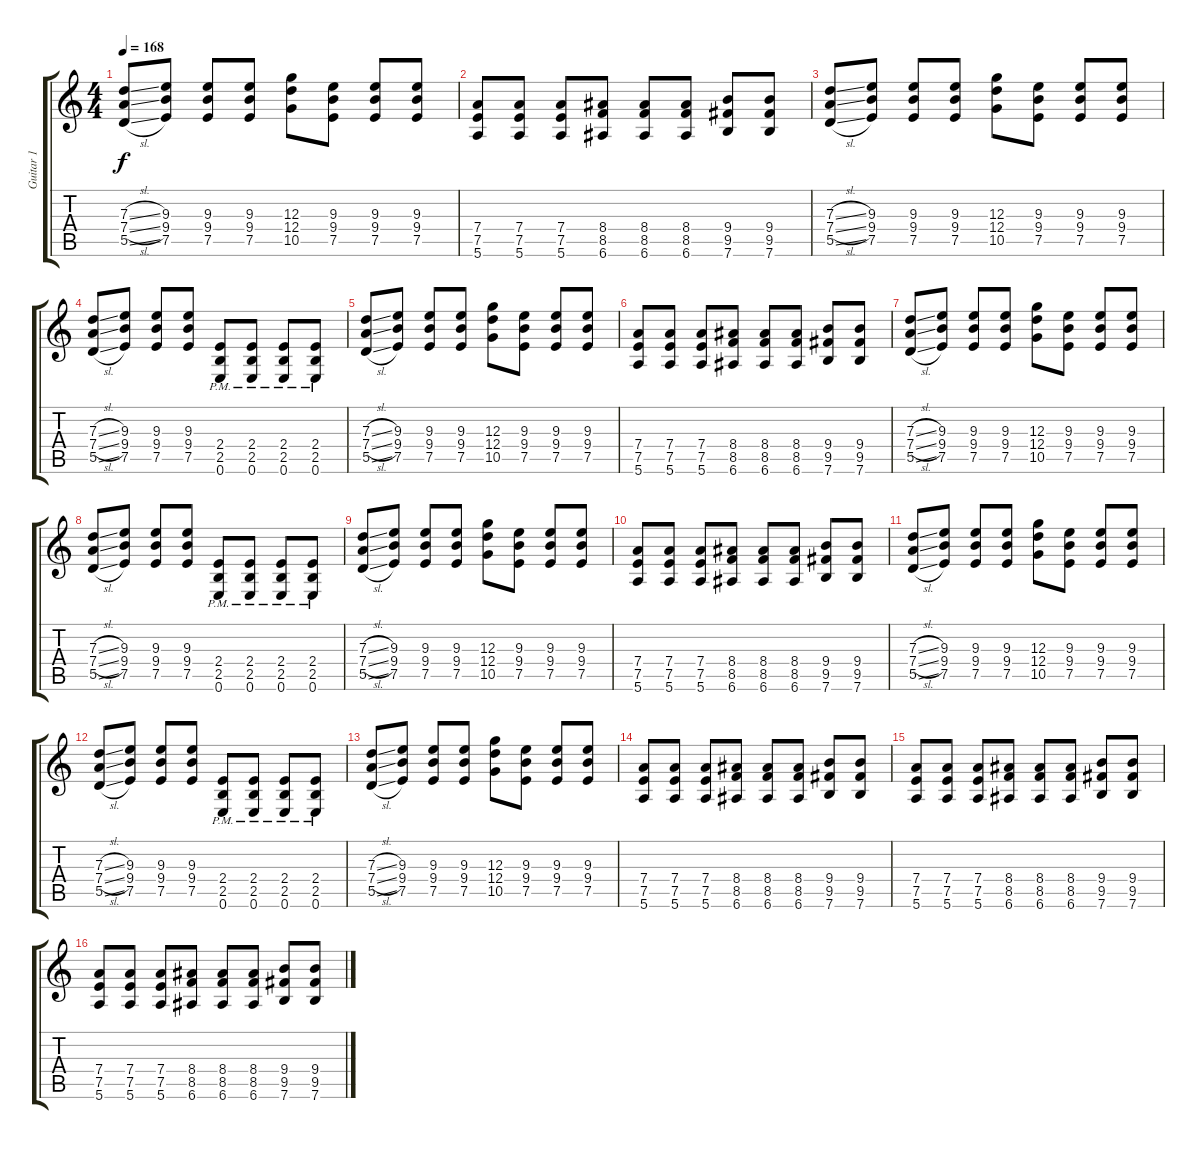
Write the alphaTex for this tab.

\track ("Guitar 1" "Guitar 1") {instrument distortionguitar}
\staff {score tabs}
\tuning (E4 B3 G3 D3 A2 E2) {hide}
\ts (4 4)
\tempo 168
\clef g2
\ks c
(7.3{sl} 7.4{sl} 5.5{sl}).8{dy f} (9.3 9.4 7.5).8 (9.3 9.4 7.5).8 (9.3 9.4 7.5).8 (12.3 12.4 10.5).8 (9.3 9.4 7.5).8 (9.3 9.4 7.5).8 (9.3 9.4 7.5).8 |
(7.4 7.5 5.6).8 (7.4 7.5 5.6).8 (7.4 7.5 5.6).8 (8.4 8.5 6.6).8 (8.4 8.5 6.6).8 (8.4 8.5 6.6).8 (9.4 9.5 7.6).8 (9.4 9.5 7.6).8 |
(7.3{sl} 7.4{sl} 5.5{sl}).8 (9.3 9.4 7.5).8 (9.3 9.4 7.5).8 (9.3 9.4 7.5).8 (12.3 12.4 10.5).8 (9.3 9.4 7.5).8 (9.3 9.4 7.5).8 (9.3 9.4 7.5).8 |
(7.3{sl} 7.4{sl} 5.5{sl}).8 (9.3 9.4 7.5).8 (9.3 9.4 7.5).8 (9.3 9.4 7.5).8 (2.4{pm} 2.5{pm} 0.6{pm}).8 (2.4{pm} 2.5{pm} 0.6{pm}).8 (2.4{pm} 2.5{pm} 0.6{pm}).8 (2.4{pm} 2.5{pm} 0.6{pm}).8 |
(7.3{sl} 7.4{sl} 5.5{sl}).8 (9.3 9.4 7.5).8 (9.3 9.4 7.5).8 (9.3 9.4 7.5).8 (12.3 12.4 10.5).8 (9.3 9.4 7.5).8 (9.3 9.4 7.5).8 (9.3 9.4 7.5).8 |
(7.4 7.5 5.6).8 (7.4 7.5 5.6).8 (7.4 7.5 5.6).8 (8.4 8.5 6.6).8 (8.4 8.5 6.6).8 (8.4 8.5 6.6).8 (9.4 9.5 7.6).8 (9.4 9.5 7.6).8 |
(7.3{sl} 7.4{sl} 5.5{sl}).8 (9.3 9.4 7.5).8 (9.3 9.4 7.5).8 (9.3 9.4 7.5).8 (12.3 12.4 10.5).8 (9.3 9.4 7.5).8 (9.3 9.4 7.5).8 (9.3 9.4 7.5).8 |
(7.3{sl} 7.4{sl} 5.5{sl}).8 (9.3 9.4 7.5).8 (9.3 9.4 7.5).8 (9.3 9.4 7.5).8 (2.4{pm} 2.5{pm} 0.6{pm}).8 (2.4{pm} 2.5{pm} 0.6{pm}).8 (2.4{pm} 2.5{pm} 0.6{pm}).8 (2.4{pm} 2.5{pm} 0.6{pm}).8 |
(7.3{sl} 7.4{sl} 5.5{sl}).8 (9.3 9.4 7.5).8 (9.3 9.4 7.5).8 (9.3 9.4 7.5).8 (12.3 12.4 10.5).8 (9.3 9.4 7.5).8 (9.3 9.4 7.5).8 (9.3 9.4 7.5).8 |
(7.4 7.5 5.6).8 (7.4 7.5 5.6).8 (7.4 7.5 5.6).8 (8.4 8.5 6.6).8 (8.4 8.5 6.6).8 (8.4 8.5 6.6).8 (9.4 9.5 7.6).8 (9.4 9.5 7.6).8 |
(7.3{sl} 7.4{sl} 5.5{sl}).8 (9.3 9.4 7.5).8 (9.3 9.4 7.5).8 (9.3 9.4 7.5).8 (12.3 12.4 10.5).8 (9.3 9.4 7.5).8 (9.3 9.4 7.5).8 (9.3 9.4 7.5).8 |
(7.3{sl} 7.4{sl} 5.5{sl}).8 (9.3 9.4 7.5).8 (9.3 9.4 7.5).8 (9.3 9.4 7.5).8 (2.4{pm} 2.5{pm} 0.6{pm}).8 (2.4{pm} 2.5{pm} 0.6{pm}).8 (2.4{pm} 2.5{pm} 0.6{pm}).8 (2.4{pm} 2.5{pm} 0.6{pm}).8 |
(7.3{sl} 7.4{sl} 5.5{sl}).8 (9.3 9.4 7.5).8 (9.3 9.4 7.5).8 (9.3 9.4 7.5).8 (12.3 12.4 10.5).8 (9.3 9.4 7.5).8 (9.3 9.4 7.5).8 (9.3 9.4 7.5).8 |
(7.4 7.5 5.6).8 (7.4 7.5 5.6).8 (7.4 7.5 5.6).8 (8.4 8.5 6.6).8 (8.4 8.5 6.6).8 (8.4 8.5 6.6).8 (9.4 9.5 7.6).8 (9.4 9.5 7.6).8 |
(7.4 7.5 5.6).8 (7.4 7.5 5.6).8 (7.4 7.5 5.6).8 (8.4 8.5 6.6).8 (8.4 8.5 6.6).8 (8.4 8.5 6.6).8 (9.4 9.5 7.6).8 (9.4 9.5 7.6).8 |
(7.4 7.5 5.6).8 (7.4 7.5 5.6).8 (7.4 7.5 5.6).8 (8.4 8.5 6.6).8 (8.4 8.5 6.6).8 (8.4 8.5 6.6).8 (9.4 9.5 7.6).8 (9.4 9.5 7.6).8
